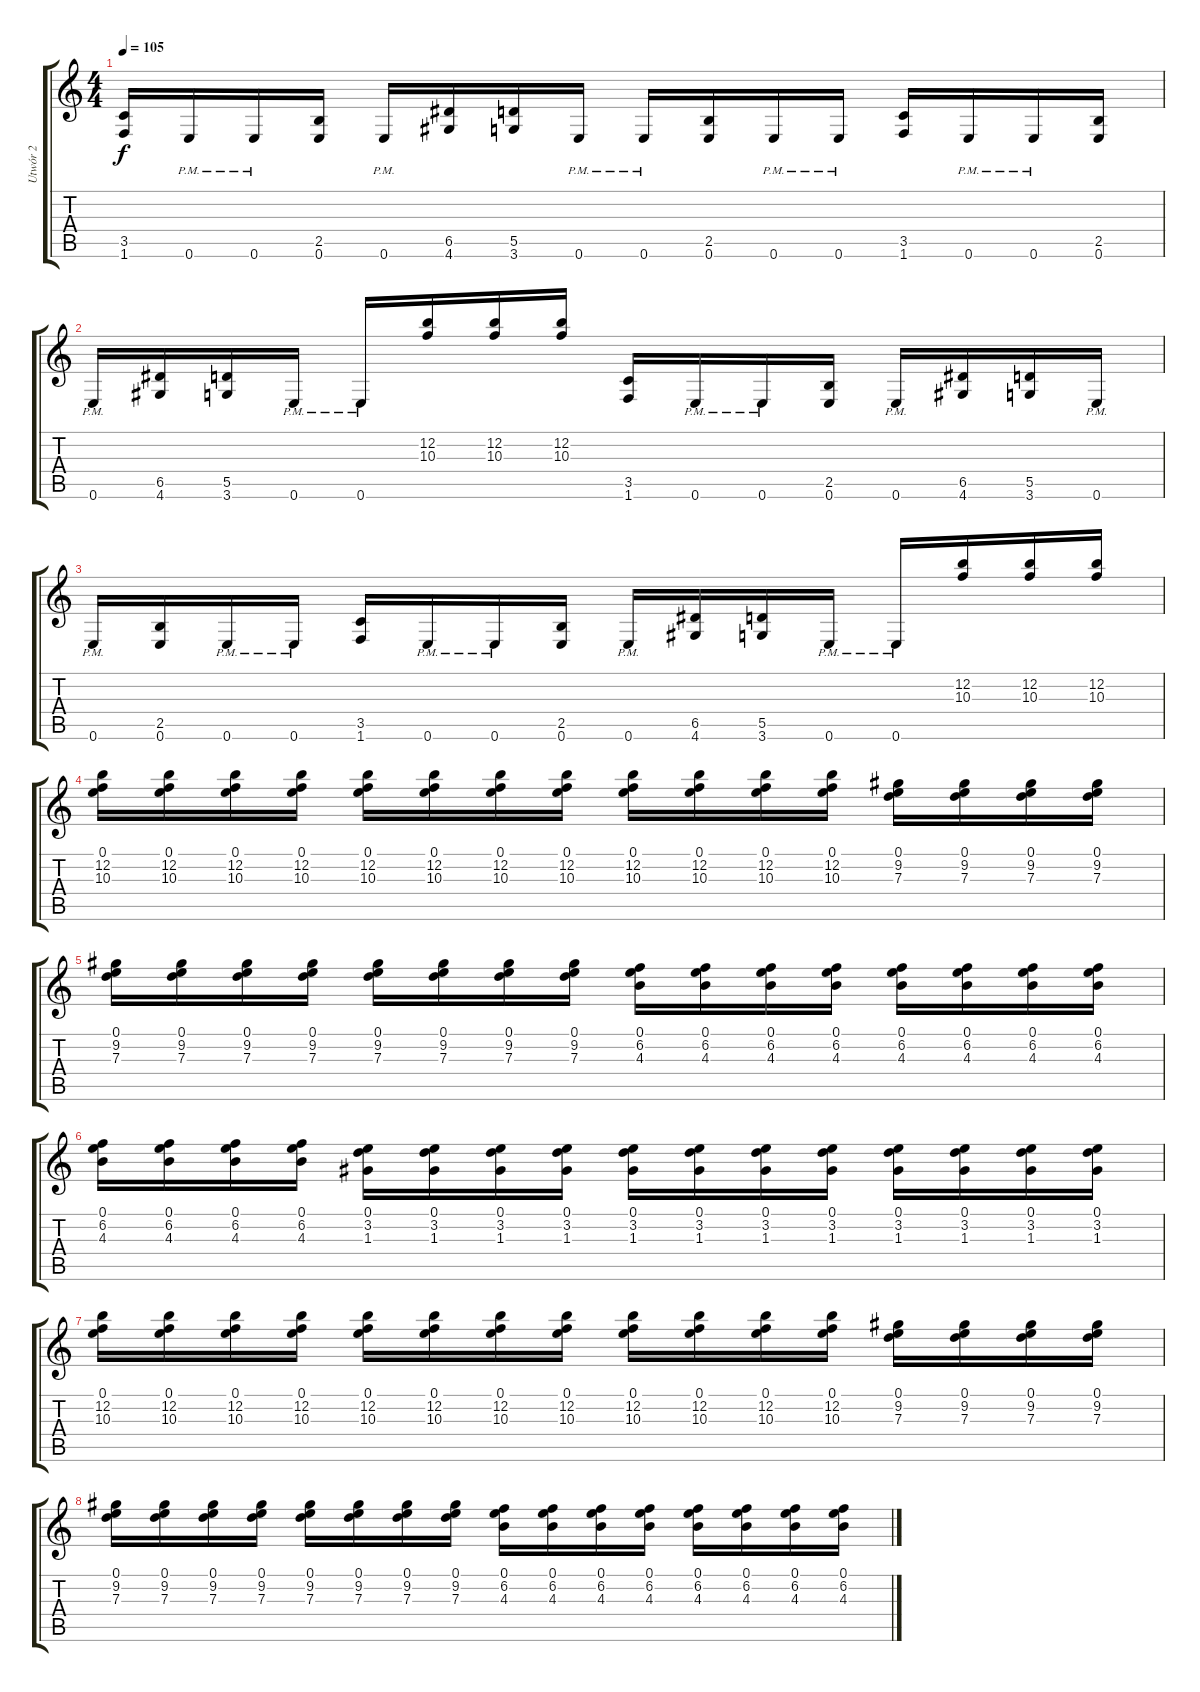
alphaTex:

\track ("Utwór 2" "Utwór 2") {instrument distortionguitar}
\staff {score tabs}
\tuning (E4 B3 G3 D3 A2 E2) {hide}
\ts (4 4)
\tempo 105
\clef g2
\ks c
(3.5 1.6).16{dy f} 0.6{pm}.16 0.6{pm}.16 (2.5 0.6).16 0.6{pm}.16 (6.5 4.6).16 (5.5 3.6).16 0.6{pm}.16 0.6{pm}.16 (2.5 0.6).16 0.6{pm}.16 0.6{pm}.16 (3.5 1.6).16 0.6{pm}.16 0.6{pm}.16 (2.5 0.6).16 |
0.6{pm}.16 (6.5 4.6).16 (5.5 3.6).16 0.6{pm}.16 0.6{pm}.16 (12.2 10.3).16 (12.2 10.3).16 (12.2 10.3).16 (3.5 1.6).16 0.6{pm}.16 0.6{pm}.16 (2.5 0.6).16 0.6{pm}.16 (6.5 4.6).16 (5.5 3.6).16 0.6{pm}.16 |
0.6{pm}.16 (2.5 0.6).16 0.6{pm}.16 0.6{pm}.16 (3.5 1.6).16 0.6{pm}.16 0.6{pm}.16 (2.5 0.6).16 0.6{pm}.16 (6.5 4.6).16 (5.5 3.6).16 0.6{pm}.16 0.6{pm}.16 (12.2 10.3).16 (12.2 10.3).16 (12.2 10.3).16 |
(0.1 12.2 10.3).16 (0.1 12.2 10.3).16 (0.1 12.2 10.3).16 (0.1 12.2 10.3).16 (0.1 12.2 10.3).16 (0.1 12.2 10.3).16 (0.1 12.2 10.3).16 (0.1 12.2 10.3).16 (0.1 12.2 10.3).16 (0.1 12.2 10.3).16 (0.1 12.2 10.3).16 (0.1 12.2 10.3).16 (0.1 9.2 7.3).16 (0.1 9.2 7.3).16 (0.1 9.2 7.3).16 (0.1 9.2 7.3).16 |
(0.1 9.2 7.3).16 (0.1 9.2 7.3).16 (0.1 9.2 7.3).16 (0.1 9.2 7.3).16 (0.1 9.2 7.3).16 (0.1 9.2 7.3).16 (0.1 9.2 7.3).16 (0.1 9.2 7.3).16 (0.1 6.2 4.3).16 (0.1 6.2 4.3).16 (0.1 6.2 4.3).16 (0.1 6.2 4.3).16 (0.1 6.2 4.3).16 (0.1 6.2 4.3).16 (0.1 6.2 4.3).16 (0.1 6.2 4.3).16 |
(0.1 6.2 4.3).16 (0.1 6.2 4.3).16 (0.1 6.2 4.3).16 (0.1 6.2 4.3).16 (0.1 3.2 1.3).16 (0.1 3.2 1.3).16 (0.1 3.2 1.3).16 (0.1 3.2 1.3).16 (0.1 3.2 1.3).16 (0.1 3.2 1.3).16 (0.1 3.2 1.3).16 (0.1 3.2 1.3).16 (0.1 3.2 1.3).16 (0.1 3.2 1.3).16 (0.1 3.2 1.3).16 (0.1 3.2 1.3).16 |
(0.1 12.2 10.3).16 (0.1 12.2 10.3).16 (0.1 12.2 10.3).16 (0.1 12.2 10.3).16 (0.1 12.2 10.3).16 (0.1 12.2 10.3).16 (0.1 12.2 10.3).16 (0.1 12.2 10.3).16 (0.1 12.2 10.3).16 (0.1 12.2 10.3).16 (0.1 12.2 10.3).16 (0.1 12.2 10.3).16 (0.1 9.2 7.3).16 (0.1 9.2 7.3).16 (0.1 9.2 7.3).16 (0.1 9.2 7.3).16 |
(0.1 9.2 7.3).16 (0.1 9.2 7.3).16 (0.1 9.2 7.3).16 (0.1 9.2 7.3).16 (0.1 9.2 7.3).16 (0.1 9.2 7.3).16 (0.1 9.2 7.3).16 (0.1 9.2 7.3).16 (0.1 6.2 4.3).16 (0.1 6.2 4.3).16 (0.1 6.2 4.3).16 (0.1 6.2 4.3).16 (0.1 6.2 4.3).16 (0.1 6.2 4.3).16 (0.1 6.2 4.3).16 (0.1 6.2 4.3).16
